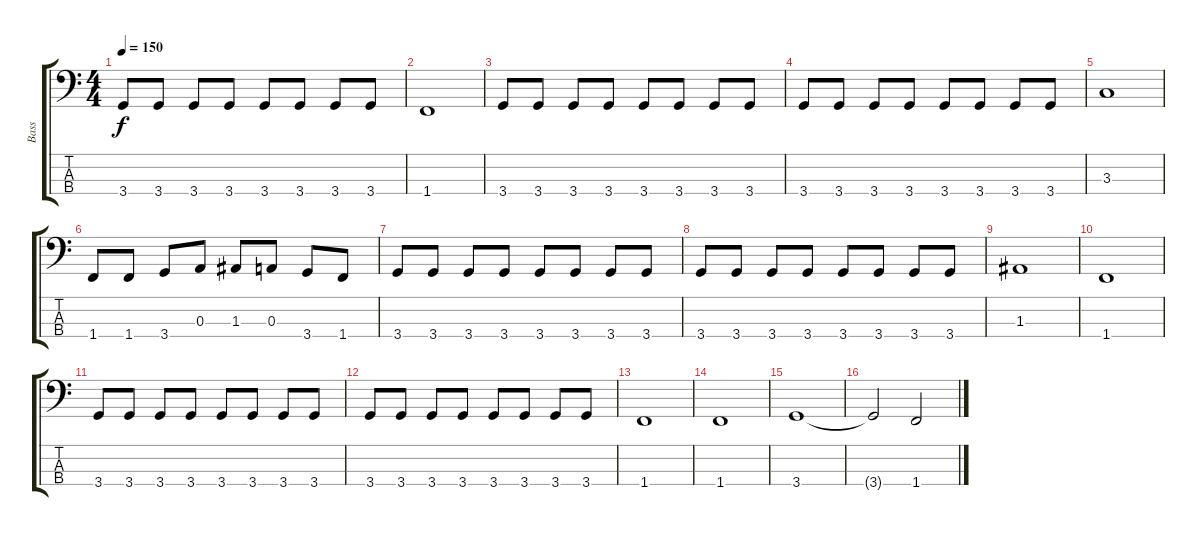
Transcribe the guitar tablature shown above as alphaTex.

\track ("Bass" "Bass") {instrument electricbassfinger}
\staff {score tabs}
\tuning (G2 D2 A1 E1) {hide}
\ts (4 4)
\tempo 150
\clef f4
\ks c
3.4.8{dy f} 3.4.8 3.4.8 3.4.8 3.4.8 3.4.8 3.4.8 3.4.8 |
1.4.1 |
3.4.8 3.4.8 3.4.8 3.4.8 3.4.8 3.4.8 3.4.8 3.4.8 |
3.4.8 3.4.8 3.4.8 3.4.8 3.4.8 3.4.8 3.4.8 3.4.8 |
3.3.1 |
1.4.8 1.4.8 3.4.8 0.3.8 1.3.8 0.3.8 3.4.8 1.4.8 |
3.4.8 3.4.8 3.4.8 3.4.8 3.4.8 3.4.8 3.4.8 3.4.8 |
3.4.8 3.4.8 3.4.8 3.4.8 3.4.8 3.4.8 3.4.8 3.4.8 |
1.3.1 |
1.4.1 |
3.4.8 3.4.8 3.4.8 3.4.8 3.4.8 3.4.8 3.4.8 3.4.8 |
3.4.8 3.4.8 3.4.8 3.4.8 3.4.8 3.4.8 3.4.8 3.4.8 |
1.4.1 |
1.4.1 |
3.4.1 |
3.4{t}.2 1.4.2
